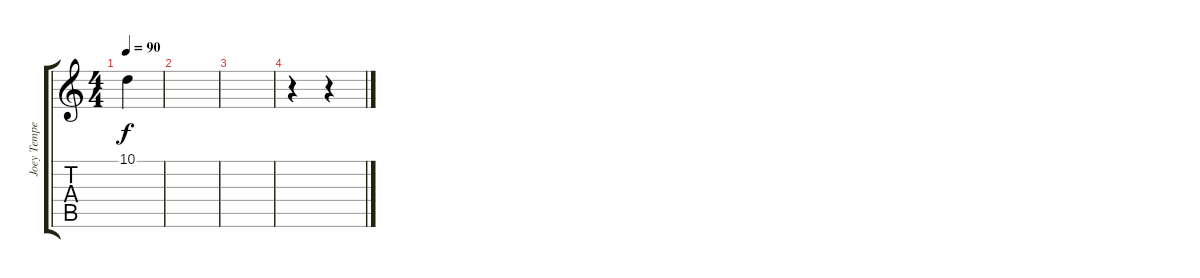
\track ("Joey Tempest" "Joey Tempe") {instrument trombone}
\staff {score tabs}
\tuning (E4 B3 G3 D3 A2 E2) {hide}
\ts (4 4)
\tempo 90
\clef g2
\ks c
10.1.4{dy f} |
|
|
r.4 r.4
